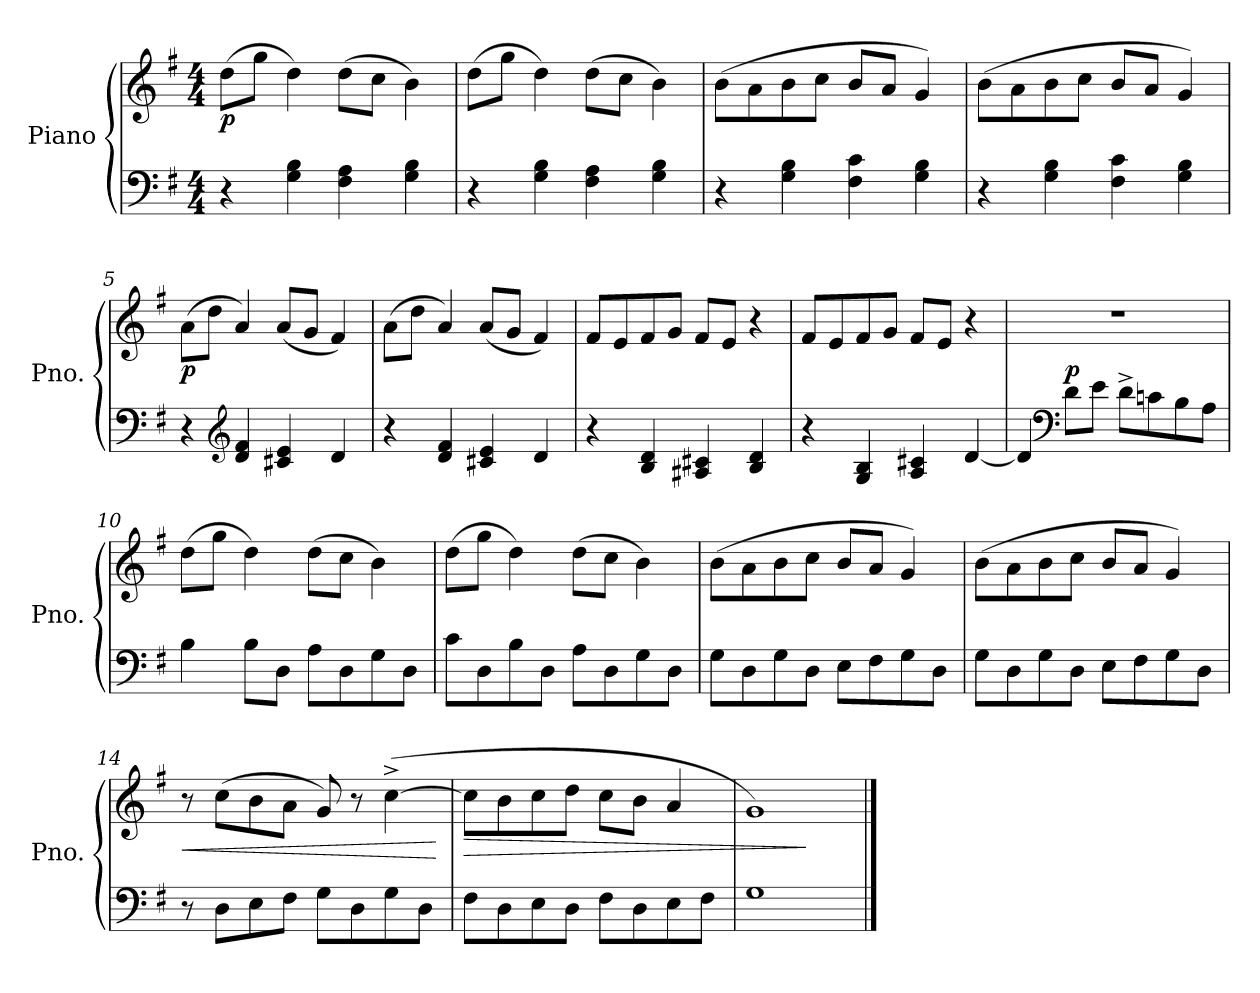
**kern	**kern	**dynam
*part1	*part1	*part1
*staff2	*staff1	*staff1/2
*I"Piano	*	*
*I'Pno.	*	*
*clefF4	*clefG2	*
*k[f#]	*k[f#]	*
*M4/4	*M4/4	*
*MM80	*MM80	*
=1	=1	=1
!	!	!LO:DY:b
4r	(>8dd\L	p
.	8gg\J	.
4G\ 4B\	4dd\)	.
4F#\ 4A\	(>8dd\L	.
.	8cc\J	.
4G\ 4B\	4b\)	.
=2	=2	=2
4r	(>8dd\L	.
.	8gg\J	.
4G\ 4B\	4dd\)	.
4F#\ 4A\	(>8dd\L	.
.	8cc\J	.
4G\ 4B\	4b\)	.
=3	=3	=3
4r	(>8b\L	.
.	8a\	.
4G\ 4B\	8b\	.
.	8cc\J	.
4F#\ 4c\	8b/L	.
.	8a/J	.
4G\ 4B\	4g/)	.
=4	=4	=4
4r	(>8b\L	.
.	8a\	.
4G\ 4B\	8b\	.
.	8cc\J	.
4F#\ 4c\	8b/L	.
.	8a/J	.
4G\ 4B\	4g/)	.
=5	=5	=5
!	!	!LO:DY:b
4r	(>8a\L	p
.	8dd\J	.
*clefG2	*	*
4d/ 4f#/	4a/)	.
4c#X/ 4e/	(<8a/L	.
.	8g/J	.
4d/	4f#/)	.
!!LO:LB:g=z
=6	=6	=6
4r	(>8a\L	.
.	8dd\J	.
4d/ 4f#/	4a/)	.
4c#X/ 4e/	(<8a/L	.
.	8g/J	.
4d/	4f#/)	.
=7	=7	=7
4r	(>8f#/L	.
.	8e/	.
4B/ 4d/	8f#/	.
.	8g/J	.
4A#X/ 4c#X/	8f#/L	.
.	8e/J	.
4B/ 4d/)	4r	.
=8	=8	=8
4r	(>8f#/L	.
.	8e/	.
4G/ 4B/	8f#/	.
.	8g/J	.
4A/ 4c#X/	8f#/L	.
.	8e/J	.
[4d/	4r	.
=9	=9	=9
4d/])	1r	.
*clefF4	*	*
!	!	!LO:DY:a=2
8d\L	.	p
8e\J	.	.
8d^\L	.	.
8cn\	.	.
8B\	.	.
8A\J	.	.
=10	=10	=10
4B\	(>8dd\L	.
.	8gg\J	.
8B\L	4dd\)	.
8D\J	.	.
8A\L	(>8dd\L	.
8D\	8cc\J	.
8G\	4b\)	.
8D\J	.	.
!!LO:LB:g=z
=11	=11	=11
8c\L	(>8dd\L	.
8D\	8gg\J	.
8B\	4dd\)	.
8D\J	.	.
8A\L	(>8dd\L	.
8D\	8cc\J	.
8G\	4b\)	.
8D\J	.	.
=12	=12	=12
8G\L	(>8b\L	.
8D\	8a\	.
8G\	8b\	.
8D\J	8cc\J	.
8E\L	8b/L	.
8F#\	8a/J	.
8G\	4g/)	.
8D\J	.	.
=13	=13	=13
8G\L	(>8b\L	.
8D\	8a\	.
8G\	8b\	.
8D\J	8cc\J	.
8E\L	8b/L	.
8F#\	8a/J	.
8G\	4g/)	.
8D\J	.	.
=14	=14	=14
!	!	!LO:HP:b
8r	8r	<
8D\L	(>8cc\L	.
8E\	8b\	.
8F#\J	8a\J	.
8G\L	8g/)	.
8D\	8r	.
8G\	(>[4cc^\	.
8D\J	.	.
.	.	[
=15	=15	=15
!	!	!LO:HP:b
8F#\L	8cc\L]	>
8D\	8b\	.
8E\	8cc\	.
8D\J	8dd\J	.
8F#\L	8cc\L	.
8D\	8b\J	.
8E\	4a/	.
8F#\J	.	.
=16	=16	=16
1G	1g)	.
.	.	]
==	==	==
*-	*-	*-
